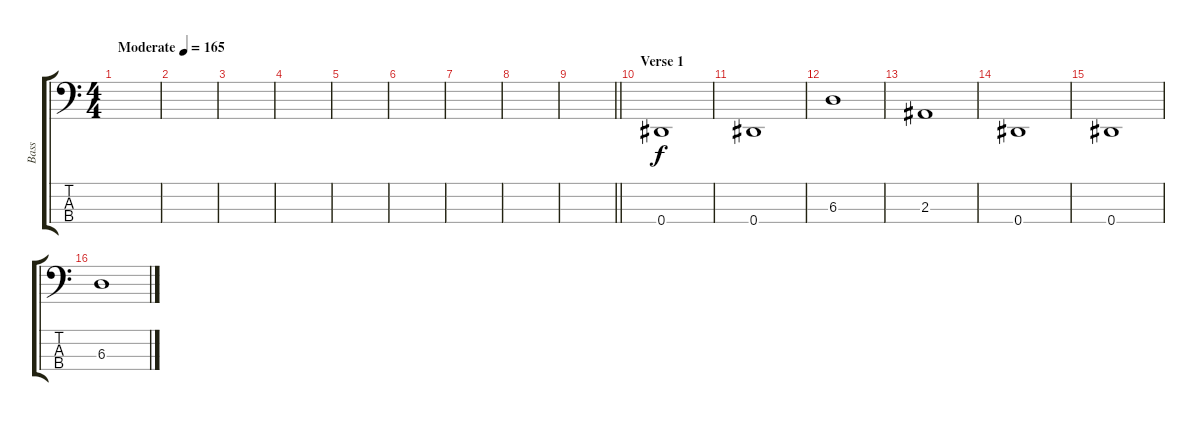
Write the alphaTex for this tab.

\track ("Bass" "Bass") {instrument electricbassfinger}
\staff {score tabs}
\tuning (Gb2 Db2 Ab1 Eb1) {hide}
\ts (4 4)
\tempo (165 "Moderate")
\clef f4
\ks c
|
|
|
|
|
|
|
|
\barLineRight lightlight
|
\section ("" "Verse 1")
0.4.1 |
0.4.1 |
6.3.1 |
2.3.1 |
0.4.1 |
0.4.1 |
6.3.1
